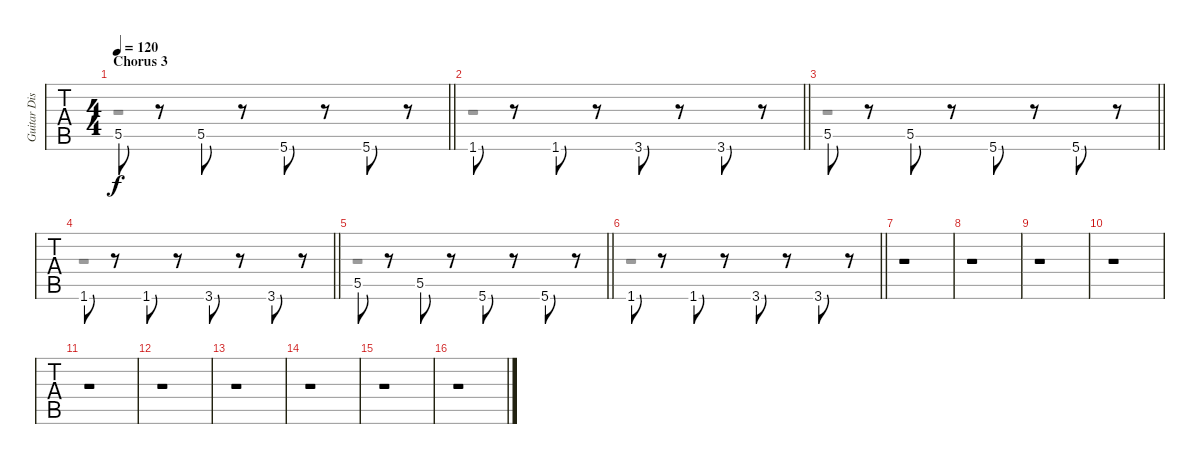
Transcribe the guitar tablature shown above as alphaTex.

\track ("Guitar Disto" "Guitar Dis") {instrument distortionguitar}
\staff {tabs}
\tuning (E4 B3 G3 D3 A2 E2) {hide}
\voice
\ts (4 4)
\section ("" "Chorus 3")
\tempo 120
\clef g2
\barLineRight lightlight
\ks c
5.5.8{dy f} r.8 5.5.8 r.8 5.6.8 r.8 5.6.8 r.8 |
\barLineRight lightlight
1.6.8 r.8 1.6.8 r.8 3.6.8 r.8 3.6.8 r.8 |
\barLineRight lightlight
5.5.8 r.8 5.5.8 r.8 5.6.8 r.8 5.6.8 r.8 |
\barLineRight lightlight
1.6.8 r.8 1.6.8 r.8 3.6.8 r.8 3.6.8 r.8 |
\barLineRight lightlight
5.5.8 r.8 5.5.8 r.8 5.6.8 r.8 5.6.8 r.8 |
\barLineRight lightlight
1.6.8 r.8 1.6.8 r.8 3.6.8 r.8 3.6.8 r.8 |
r.1 |
r.1 |
r.1 |
r.1 |
r.1 |
r.1 |
r.1 |
r.1 |
r.1 |
r.1
\voice
\clef g2
\ottava regular
\simile none
\barLineRight lightlight
\ks c
r.1{dy f} |
\barLineRight lightlight
r.1 |
\barLineRight lightlight
r.1 |
\barLineRight lightlight
r.1 |
\barLineRight lightlight
r.1 |
\barLineRight lightlight
r.1 |
r.1 |
r.1 |
r.1 |
r.1 |
r.1 |
r.1 |
r.1 |
r.1 |
r.1 |
r.1
